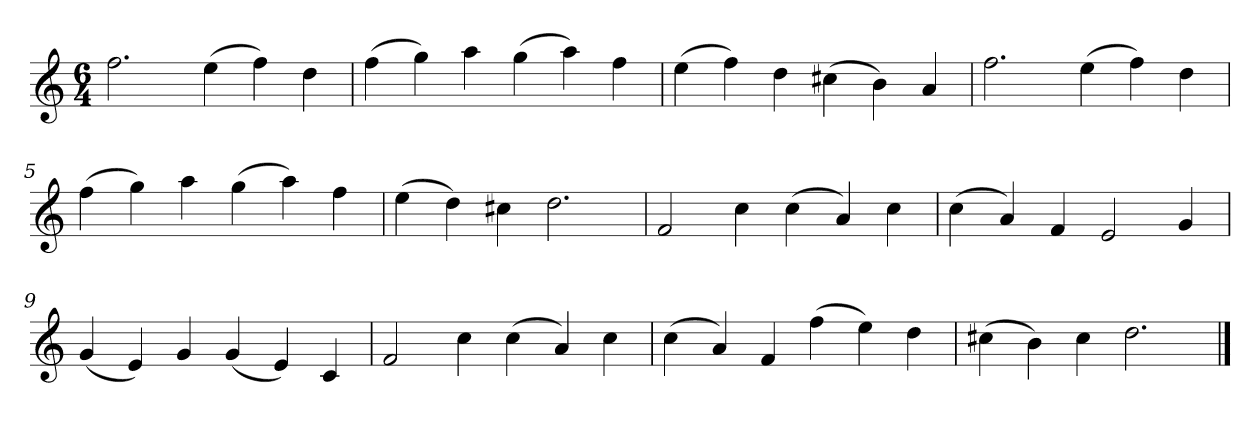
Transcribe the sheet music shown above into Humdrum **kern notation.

**kern
*part1
*staff1
*k[]
*M6/4
*MM120
=1
2.ff
(4ee
4ff)
4dd
=2
(4ff
4gg)
4aa
(4gg
4aa)
4ff
=3
(4ee
4ff)
4dd
(4cc#X
4b)
4a
=4
2.ff
(4ee
4ff)
4dd
=5
(4ff
4gg)
4aa
(4gg
4aa)
4ff
=6
(4ee
4dd)
4cc#X
2.dd
=7
2f
4cc
(4cc
4a)
4cc
=8
(4cc
4a)
4f
2e
4g
=9
(4g
4e)
4g
(4g
4e)
4c
=10
2f
4cc
(4cc
4a)
4cc
=11
(4cc
4a)
4f
(4ff
4ee)
4dd
=12
(4cc#X
4b)
4cc#
2.dd
==
*-
